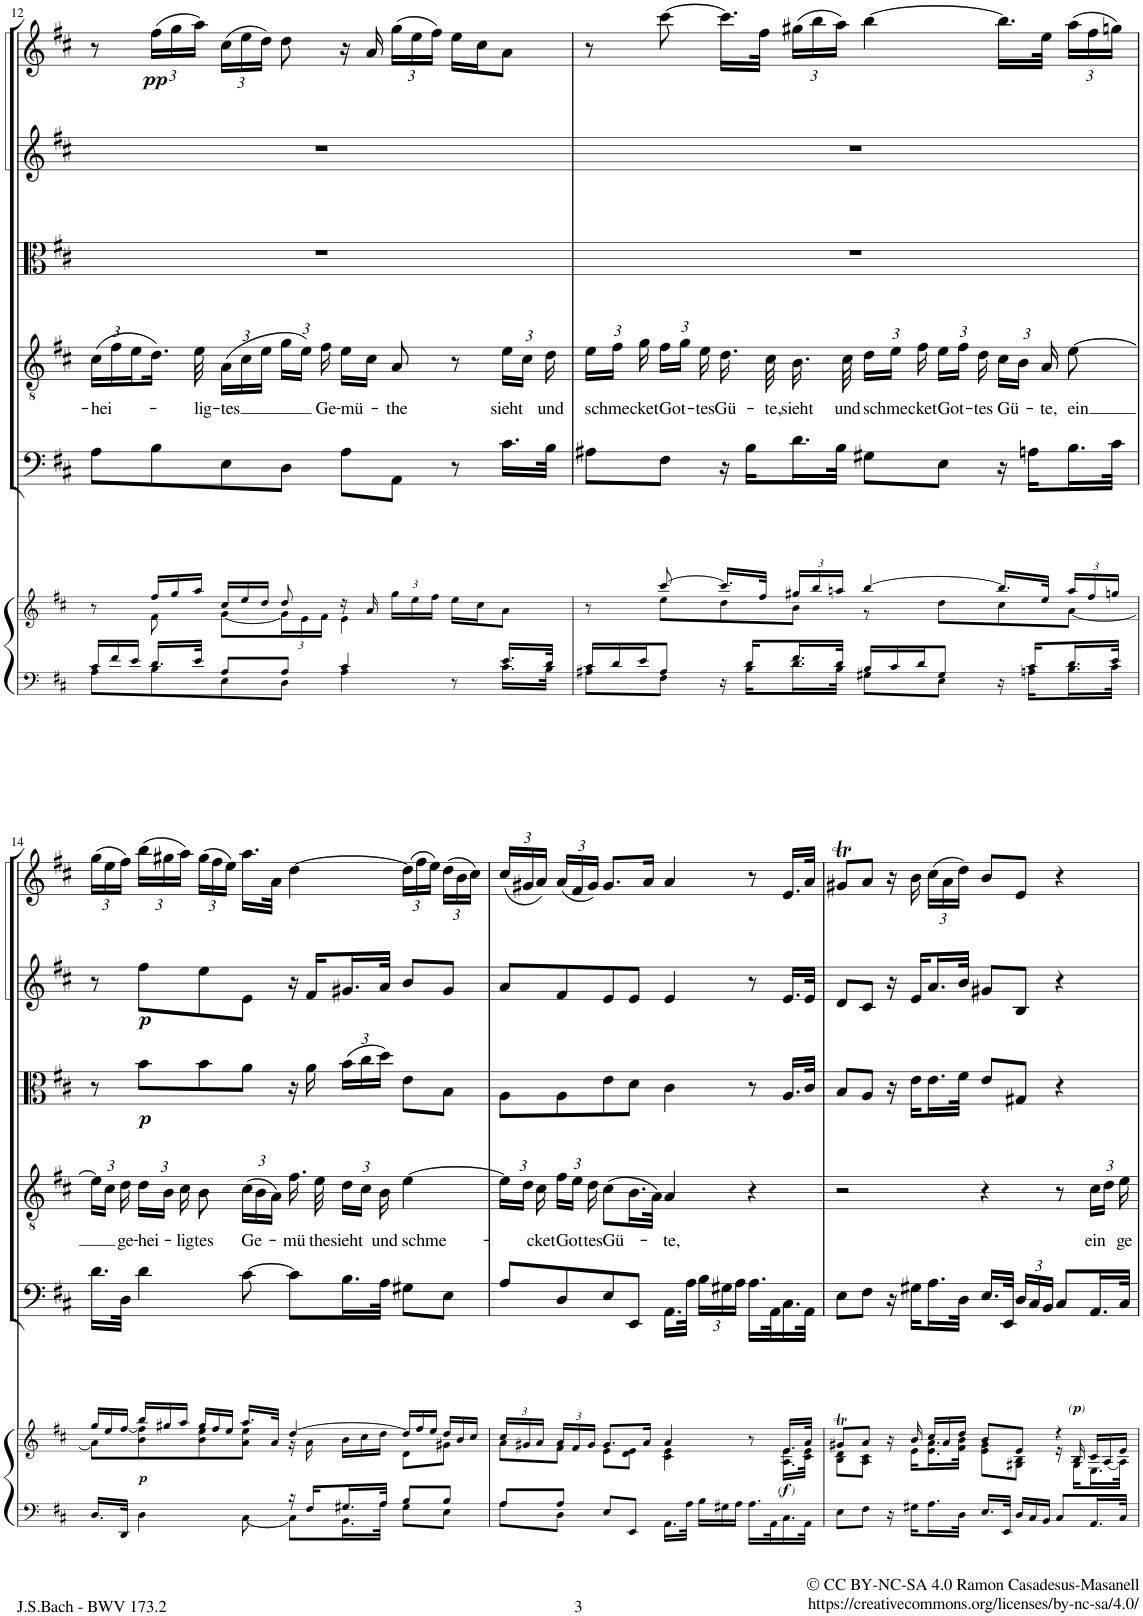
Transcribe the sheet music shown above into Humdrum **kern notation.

**kern	**kern	**dynam	**kern	**kern	**text	**kern	**dynam	**kern	**dynam	**kern	**dynam
*part6	*part6	*part6	*part5	*part4	*part4	*part3	*part3	*part2	*part2	*part1	*part1
*staff7	*staff6	*staff6/7	*staff5	*staff4	*staff4	*staff3	*staff3	*staff2	*staff2	*staff1	*staff1
*I"Piano reduction	*	*	*I"Continuo	*I"Tenore	*	*I"Viola	*	*I"Violino II	*	*I"Flauto traverso I.II. Violino I	*
*I'Pno	*	*	*	*	*	*I'Vla	*	*I'Vln	*	*I'Vln	*
!!LO:PB:g=z
*clefF4	*clefG2	*	*clefF4	*clefGv2	*	*clefC3	*	*clefG2	*	*clefG2	*
*k[f#c#]	*k[f#c#]	*	*k[f#c#]	*k[f#c#]	*	*k[f#c#]	*	*k[f#c#]	*	*k[f#c#]	*
*M4/4	*M4/4	*	*M4/4	*M4/4	*	*M4/4	*	*M4/4	*	*M4/4	*
*met(c)	*met(c)	*	*met(c)	*met(c)	*	*met(c)	*	*met(c)	*	*met(c)	*
*Xbrackettup	*	*	*	*Xbrackettup	*	*	*	*	*	*	*
=12	=12	=12	=12	=12	=12	=12	=12	=12	=12	=12	=12
*^	*^	*	*	*	*	*	*	*	*	*	*
!	!	!	!	!	!	!	!LO:LY:b	!	!	!	!	!	!
24c#/LL	8A\L	8r	8ryy	.	8A\L	(24c#\LL	-hei-	1r	.	1r	.	8r	.
24f#/	.	.	.	.	.	24f#\	.	.	.	.	.	.	.
24e/JJ	.	.	.	.	.	24e\	.	.	.	.	.	.	.
*	*	*Xbrackettup	*	*	*	*	*	*	*	*	*	*Xbrackettup	*
!	!	!	!	!	!	!	!	!	!	!	!	!	!LO:DY:b
24.d/LL	8B\	24ff#/LL	8f#\	.	8B\	24.d\JJ)	.	.	.	.	.	(24ff#\LL	pp
.	.	24gg/	.	.	.	.	.	.	.	.	.	24gg\	.
48ryy	.	.	.	.	.	48ryy	.	.	.	.	.	.	.
!	!	!	!	!	!	!	!LO:LY:b	!	!	!	!	!	!
48e/JJJ	.	24aa/JJ	.	.	.	48e\	-lig-	.	.	.	.	24aa\JJ)	.
48ryy	.	.	.	.	.	48ryy	.	.	.	.	.	.	.
!	!	!	!	!	!	!	!LO:LY:b	!	!	!	!	!	!
8A/L	8E\	24cc#/LL	[8g\L	.	8E\	(24A\LL	-tes	.	.	.	.	(24cc#\LL	.
.	.	24ee/	.	.	.	24c#\	.	.	.	.	.	24ee\	.
.	.	24dd/JJ	.	.	.	24e\JJ	.	.	.	.	.	24dd\JJ)	.
8A/J	8D\J	8dd/	24g\L]	.	8D\J	24g\LL	.	.	.	.	.	8dd\	.
.	.	.	24e\	.	.	24e\JJ)	.	.	.	.	.	.	.
!	!	!	!	!	!	!	!LO:LY:b	!	!	!	!	!	!
.	.	.	24f#\JJ	.	.	24f#\	Ge-	.	.	.	.	.	.
!	!	!	!	!	!	!	!LO:LY:b	!	!	!	!	!	!
4c#/	4A\	16r	4e\	.	8A\L	16e\LL	-mü-	.	.	.	.	16r	.
.	.	16a/	.	.	.	16c#\JJ	.	.	.	.	.	16a/	.
!	!	!	!	!	!	!	!LO:LY:b	!	!	!	!	!	!
.	.	24gg\LL	.	.	8AA\J	8A/	-the	.	.	.	.	(24gg\LL	.
.	.	24ee\	.	.	.	.	.	.	.	.	.	24ee\	.
.	.	24ff#\JJ	.	.	.	.	.	.	.	.	.	24ff#\JJ)	.
8r	8ryy	16ee\LL	4ryy	.	8r	8r	.	.	.	.	.	16ee\LL	.
.	.	16cc#\J	.	.	.	.	.	.	.	.	.	16cc#\J	.
*	*	*	*	*	*Xbrackettup	*	*	*	*	*	*	*	*
!	!	!	!	!	!	!	!LO:LY:b	!	!	!	!	!	!
24.e/LL	24.c#\LL	8a\J	.	.	24.c#\LL	24e\LL	sieht	.	.	.	.	8a\J	.
.	.	.	.	.	.	24c#\JJ	.	.	.	.	.	.	.
48ryy	48ryy	.	.	.	48ryy	.	.	.	.	.	.	.	.
!	!	!	!	!	!	!	!LO:LY:b	!	!	!	!	!	!
48d/JJJ	48B\JJJ	.	.	.	48B\JJJ	24d\	und	.	.	.	.	.	.
48ryy	48ryy	.	.	.	48ryy	.	.	.	.	.	.	.	.
=13	=13	=13	=13	=13	=13	=13	=13	=13	=13	=13	=13	=13	=13
!	!	!	!	!	!	!	!LO:LY:b	!	!	!	!	!	!
24c#/LL	8A#X\L	8r	8ryy	.	8A#X\L	24e\LL	schme-	1r	.	1r	.	8r	.
24d/	.	.	.	.	.	24f#\JJ	.	.	.	.	.	.	.
!	!	!	!	!	!	!	!LO:LY:b	!	!	!	!	!	!
24e/J	.	.	.	.	.	24g\	-cket	.	.	.	.	.	.
!	!	!	!	!	!	!	!LO:LY:b	!	!	!	!	!	!
8A#/J	8F#\J	[8ccc#/	8ee\L	.	8F#\J	24f#\LL	Got-	.	.	.	.	[8ccc#\	.
.	.	.	.	.	.	24g\JJ	.	.	.	.	.	.	.
!	!	!	!	!	!	!	!LO:LY:b	!	!	!	!	!	!
.	.	.	.	.	.	24e\	-tes	.	.	.	.	.	.
!	!	!	!	!	!	!	!LO:LY:b	!	!	!	!	!	!
16r	16ryy	24.ccc#/LL]	8dd\	.	16r	16.d\	Gü-	.	.	.	.	24.ccc#\LL]	.
16d/LL	16B\LL	48ryy	.	.	16B\LL	.	.	.	.	.	.	48ryy	.
.	.	48ff#/JJJ	.	.	.	.	.	.	.	.	.	48ff#\JJJ	.
!	!	!	!	!	!	!	!LO:LY:b	!	!	!	!	!	!
.	.	.	.	.	.	32c#\	-te,	.	.	.	.	.	.
.	.	48ryy	.	.	.	.	.	.	.	.	.	48ryy	.
!	!	!	!	!	!	!	!LO:LY:b	!	!	!	!	!	!
24.f#/	24.d\	24gg#X/LL	8b\J	.	24.d\	16.B\	sieht	.	.	.	.	(24gg#X\LL	.
.	.	24bb/	.	.	.	.	.	.	.	.	.	24bb\	.
48ryy	48ryy	.	.	.	48ryy	.	.	.	.	.	.	.	.
48d/JJJ	48B\JJJ	24aan/JJ	.	.	48B\JJJ	.	.	.	.	.	.	24aa\JJ)	.
!	!	!	!	!	!	!	!LO:LY:b	!	!	!	!	!	!
.	.	.	.	.	.	32c#\	und	.	.	.	.	.	.
48ryy	48ryy	.	.	.	48ryy	.	.	.	.	.	.	.	.
!	!	!	!	!	!	!	!LO:LY:b	!	!	!	!	!	!
24B/LL	8G#X\L	[4bb/	8r	.	8G#X\L	24d\LL	schme-	.	.	.	.	[4bb\	.
24c#/	.	.	.	.	.	24e\JJ	.	.	.	.	.	.	.
!	!	!	!	!	!	!	!LO:LY:b	!	!	!	!	!	!
24d/J	.	.	.	.	.	24f#\	-cket	.	.	.	.	.	.
!	!	!	!	!	!	!	!LO:LY:b	!	!	!	!	!	!
8G#/J	8E\J	.	8dd\L	.	8E\J	24e\LL	Got-	.	.	.	.	.	.
.	.	.	.	.	.	24f#\JJ	.	.	.	.	.	.	.
!	!	!	!	!	!	!	!LO:LY:b	!	!	!	!	!	!
.	.	.	.	.	.	24d\	-tes	.	.	.	.	.	.
!	!	!	!	!	!	!	!LO:LY:b	!	!	!	!	!	!
16r	16ryy	24.bb/LL]	8cc#\	.	16r	24c#\LL	Gü-	.	.	.	.	24.bb\LL]	.
.	.	.	.	.	.	24B\JJ	.	.	.	.	.	.	.
16c#/LL	16An\LL	48ryy	.	.	16An\LL	.	.	.	.	.	.	48ryy	.
!	!	!	!	!	!	!	!LO:LY:b	!	!	!	!	!	!
.	.	48ee/JJJ	.	.	.	24A/	-te,	.	.	.	.	48ee\JJJ	.
.	.	48ryy	.	.	.	.	.	.	.	.	.	48ryy	.
!	!	!	!	!	!	!	!LO:LY:b	!	!	!	!	!	!
24.d/	24.B\	24aa/LL	[8a\J	.	24.B\	[8e\	ein	.	.	.	.	(24aa\LL	.
.	.	24ff#/	.	.	.	.	.	.	.	.	.	24ff#\	.
48ryy	48ryy	.	.	.	48ryy	.	.	.	.	.	.	.	.
48e/JJJ	48c#\JJJ	24ggn/JJ	.	.	48c#\JJJ	.	.	.	.	.	.	24ggn\JJ)	.
48ryy	48ryy	.	.	.	48ryy	.	.	.	.	.	.	.	.
!!LO:LB:g=z
=14	=14	=14	=14	=14	=14	=14	=14	=14	=14	=14	=14	=14	=14
2ryy	24.D/LL	24gg/LL	8a\L]	.	24.d\LL	24e\LL]	.	8r	.	8r	.	(24gg\LL	.
.	.	24ee/	.	.	.	24c#\JJ	.	.	.	.	.	24ee\	.
.	48ryy	.	.	.	48ryy	.	.	.	.	.	.	.	.
!	!	!	!	!	!	!	!LO:LY:b	!	!	!	!	!	!
.	48DD/JJJ	[<24ff#/JJ	.	.	48D\JJJ	24d\	ge-	.	.	.	.	24ff#\JJ)	.
.	48ryy	.	.	.	48ryy	.	.	.	.	.	.	.	.
!	!	!	!	!LO:DY:b	!	!	!LO:LY:b	!	!LO:DY:b	!	!LO:DY:b	!	!
.	4D\	24bb/LL	8b\ 8ff#\]	p	4d\	24d\LL	-hei-	8b\L	p	8ff#\L	p	(24bb\LL	.
.	.	24gg#X/	.	.	.	24B\JJ	.	.	.	.	.	24gg#X\	.
!	!	!	!	!	!	!	!LO:LY:b	!	!	!	!	!	!
.	.	24aa/JJ	.	.	.	24c#\	-lig-	.	.	.	.	24aa\JJ)	.
!	!	!	!	!	!	!	!LO:LY:b	!	!	!	!	!	!
.	.	24gg#/LL	8b\ 8ee\	.	.	8B\	-tes	8b\	.	8ee\	.	(24gg#\LL	.
.	.	24ff#/	.	.	.	.	.	.	.	.	.	24ff#\	.
.	.	24ee/JJ	.	.	.	.	.	.	.	.	.	24ee\JJ)	.
!	!	!	!	!	!	!	!LO:LY:b	!	!	!	!	!	!
.	[8C#\	24.aa/LL	8a\ 8ee\J	.	[8c#\	(24c#\LL	Ge-	8a\J	.	8e\J	.	24.aa\LL	.
.	.	.	.	.	.	24B\	.	.	.	.	.	.	.
.	.	48ryy	.	.	.	.	.	.	.	.	.	48ryy	.
.	.	48a/JJJ	.	.	.	24A\JJ)	.	.	.	.	.	48a\JJJ	.
.	.	48ryy	.	.	.	.	.	.	.	.	.	48ryy	.
!	!	!	!	!	!	!	!LO:LY:b	!	!	!	!	!	!
16r	8C#\L]	[4dd/	16r	.	8c#\L]	16.f#\	-mü-	16r	.	16r	.	[4dd\	.
16F#/LL	.	.	16a\	.	.	.	.	16a\	.	16f#/LL	.	.	.
!	!	!	!	!	!	!	!LO:LY:b	!	!	!	!	!	!
.	.	.	.	.	.	32e\	-the	.	.	.	.	.	.
!	!	!	!	!	!	!	!LO:LY:b	!	!	!	!	!	!
*	*	*	*	*	*	*	*	*Xbrackettup	*	*Xbrackettup	*	*	*
24.G#X/	24.BB\L	.	24b\LL	.	24.B\L	24d\LL	sieht	(24b\LL	.	24.g#X/	.	.	.
.	.	.	24cc#\	.	.	24c#\JJ	.	24cc#\	.	.	.	.	.
48ryy	48ryy	.	.	.	48ryy	.	.	.	.	48ryy	.	.	.
!	!	!	!	!	!	!	!LO:LY:b	!	!	!	!	!	!
48A/JJJ	48A\JJJ	.	24dd\JJ	.	48A\JJJ	24B\	und	24dd\JJ)	.	48a/JJJ	.	.	.
48ryy	48ryy	.	.	.	48ryy	.	.	.	.	48ryy	.	.	.
!	!	!	!	!	!	!	!LO:LY:b	!	!	!	!	!	!
8B/L	8G#\L	24dd/LL]	8d\L	.	8G#X\L	[4e\	schme-	8e\L	.	8b/L	.	(24dd\LL]	.
.	.	24ff#/	.	.	.	.	.	.	.	.	.	24ff#\	.
.	.	24ee/JJ	.	.	.	.	.	.	.	.	.	24ee\JJ)	.
8B/J	8E\J	24dd/LL	8g#X\J	.	8E\J	.	.	8B\J	.	8g#/J	.	(24dd\LL	.
.	.	24b/	.	.	.	.	.	.	.	.	.	24b\	.
.	.	24cc#/JJ	.	.	.	.	.	.	.	.	.	24cc#\JJ)	.
=15	=15	=15	=15	=15	=15	=15	=15	=15	=15	=15	=15	=15	=15
8A/L	8A\L	24cc#/LL	8a\L	.	8A/L	24e\LL]	.	8A\L	.	8a/L	.	(24cc#/LL	.
.	.	24g#X/	.	.	.	24d\JJ	.	.	.	.	.	24g#X/	.
!	!	!	!	!	!	!	!LO:LY:b	!	!	!	!	!	!
.	.	24a/JJ	.	.	.	24c#\	-cket	.	.	.	.	24a/JJ)	.
!	!	!	!	!	!	!	!LO:LY:b	!	!	!	!	!	!
8A/J	8D\J	24a/LL	8f#\J	.	8D/	24f#\LL	Got-	8A\	.	8f#/	.	(24a/LL	.
.	.	24f#/	.	.	.	24e\JJ	.	.	.	.	.	24f#/	.
!	!	!	!	!	!	!	!LO:LY:b	!	!	!	!	!	!
.	.	24g#/JJ	.	.	.	24d\	-tes	.	.	.	.	24g#/JJ)	.
!	!	!	!	!	!	!	!LO:LY:b	!	!	!	!	!	!
8E/L	4ryy	8.g#/L	8e\L	.	8E/	(8c#\L	Gü-	8e\	.	8e/	.	8.g#/L	.
8EE/J	.	.	8d\ 8e\J	.	8EE/J	16.B\L	.	8d\J	.	8e/J	.	.	.
.	.	16a/Jk	.	.	.	.	.	.	.	.	.	16a/Jk	.
.	.	.	.	.	.	32A\JJk)	.	.	.	.	.	.	.
!	!	!	!	!	!	!	!LO:LY:b	!	!	!	!	!	!
16.AA\LL	2ryy	4a/	4c#\ 4e\	.	16.AA\LL	4A/	-te,	4c#\	.	4e/	.	4a/	.
32A\JJk	.	.	.	.	32A\JJk	.	.	.	.	.	.	.	.
24B\LL	.	.	.	.	24B\LL	.	.	.	.	.	.	.	.
24G#X\	.	.	.	.	24G#X\	.	.	.	.	.	.	.	.
24A\JJ	.	.	.	.	24A\JJ	.	.	.	.	.	.	.	.
16.A\LL	.	8r	8ryy	.	16.A\LL	4r	.	8r	.	8r	.	8r	.
32AA\K	.	.	.	.	32AA\K	.	.	.	.	.	.	.	.
!	!	!	!	!LO:DY:b	!	!	!	!	!	!	!	!	!
!	!	!	!	!LO:DY:n=1:b	!	!	!	!	!	!	!	!	!
!	!	!	!	!LO:DY:n=2:b	!	!	!	!	!	!	!	!	!
16.C#\	.	16.e/LL	16.A\ 16.e\LL	other-dynamics f other-dynamics	16.C#\	.	.	16.A/LL	.	16.e/LL	.	16.e/LL	.
32AA\JJk	.	32a/JJk	32c#\ 32e\JJk	.	32AA\JJk	.	.	32c#/JJk	.	32e/JJk	.	32a/JJk	.
*v	*v	*	*	*	*	*	*	*	*	*	*	*	*
=16	=16	=16	=16	=16	=16	=16	=16	=16	=16	=16	=16	=16
*	*	*^	*	*	*	*	*	*	*	*	*	*
8E\L	8g#Xt/L	8B\ 8d\L	2ryy	.	8E\L	2r	.	8B/L	.	8d/L	.	8g#Xt/L	.
8F#\J	8a/J	8A\ 8c#\J	.	.	8F#\J	.	.	8A/J	.	8c#/J	.	8a/J	.
16r	16r	16ryy	.	.	16r	.	.	16r	.	16r	.	16r	.
16G#X\LL	16b/	16e\LL	.	.	16G#X\LL	.	.	16e\LL	.	16e/LL	.	16b\	.
24.A\	24cc#/LL	24.e\ 24.a\	.	.	24.A\	.	.	24.e\	.	24.a/	.	(24cc#\LL	.
.	24a/	.	.	.	.	.	.	.	.	.	.	24a\	.
48ryy	.	48ryy	.	.	48ryy	.	.	48ryy	.	48ryy	.	.	.
48D\JJJ	24dd/JJ	48f#\ 48b\JJJ	.	.	48D\JJJ	.	.	48f#\JJJ	.	48b/JJJ	.	24dd\JJ)	.
48ryy	.	48ryy	.	.	48ryy	.	.	48ryy	.	48ryy	.	.	.
16.E/LL	8b/L	8e\ 8g#\L	4ryy	.	16.E/LL	4r	.	8e/L	.	8g#X/L	.	8b/L	.
32EE/JJk	.	.	.	.	32EE/JJk	.	.	.	.	.	.	.	.
24D/LL	8e/J	8G#X\ 8B\J	.	.	24D/LL	.	.	8G#X/J	.	8B/J	.	8e/J	.
24C#/	.	.	.	.	24C#/	.	.	.	.	.	.	.	.
24BB/JJ	.	.	.	.	24BB/JJ	.	.	.	.	.	.	.	.
8C#/L	4r	16r	16ryy	.	8C#/L	8r	.	4r	.	4r	.	4r	.
!	!	!	!	!LO:DY:a	!	!	!	!	!	!	!	!	!
!	!	!	!	!LO:DY:n=1:a	!	!	!	!	!	!	!	!	!
!	!	!	!	!LO:DY:n=2:a	!	!	!	!	!	!	!	!	!
.	.	16G#\LL	16B/	other-dynamics p other-dynamics	.	.	.	.	.	.	.	.	.
*	*	*brackettup	*Xbrackettup	*	*	*	*	*	*	*	*	*	*
!	!	!	!	!	!	!	!LO:LY:b	!	!	!	!	!	!
24.AA/L	.	24.E\	24c#/LL	.	24.AA/L	24c#\LL	ein	.	.	.	.	.	.
.	.	.	[<24A/	.	.	24d\JJ	.	.	.	.	.	.	.
48ryy	.	48ryy	.	.	48ryy	.	.	.	.	.	.	.	.
!	!	!	!	!	!	!	!LO:LY:b	!	!	!	!	!	!
48C#/JJJ	.	48A\JJJ]	24e/JJ	.	48C#/JJJ	24e\	ge-	.	.	.	.	.	.
48ryy	.	48ryy	.	.	48ryy	.	.	.	.	.	.	.	.
*	*v	*v	*v	*	*	*	*	*	*	*	*	*	*
=	=	=	=	=	=	=	=	=	=	=	=
*-	*-	*-	*-	*-	*-	*-	*-	*-	*-	*-	*-
